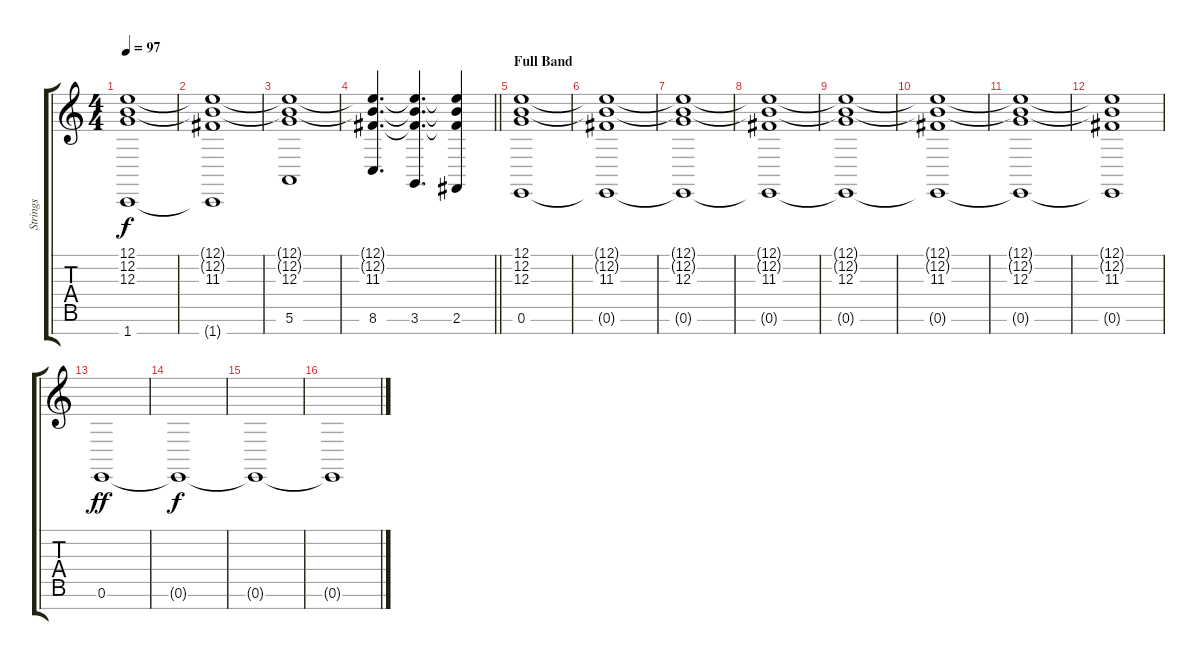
\track ("Strings" "Strings") {instrument stringensemble2}
\staff {score tabs}
\tuning (E4 B3 G3 D3 A2 E2 B1) {hide}
\ts (4 4)
\tempo 97
\clef g2
\ks c
(12.1{t} 12.2{t} 12.3 1.7).1{dy f} |
(12.1{t} 12.2{t} 11.3 1.7{t}).1 |
(12.1{t} 12.2{t} 12.3 5.6).1 |
\barLineRight lightlight
(12.1{t} 12.2{t} 11.3 8.6).4{d} (12.1{t} 12.2{t} 11.3{t} 3.6).4{d} (12.1{t} 12.2{t} 11.3{t} 2.6).4 |
\section ("" "Full Band")
(12.1 12.2 12.3 0.6).1 |
(12.1{t} 12.2{t} 11.3 0.6{t}).1 |
(12.1{t} 12.2{t} 12.3 0.6{t}).1 |
(12.1{t} 12.2{t} 11.3 0.6{t}).1 |
(12.1{t} 12.2{t} 12.3 0.6{t}).1 |
(12.1{t} 12.2{t} 11.3 0.6{t}).1 |
(12.1{t} 12.2{t} 12.3 0.6{t}).1 |
(12.1{t} 12.2{t} 11.3 0.6{t}).1 |
0.6.1{dy ff} |
0.6{t}.1{dy f} |
0.6{t}.1 |
0.6{t}.1
